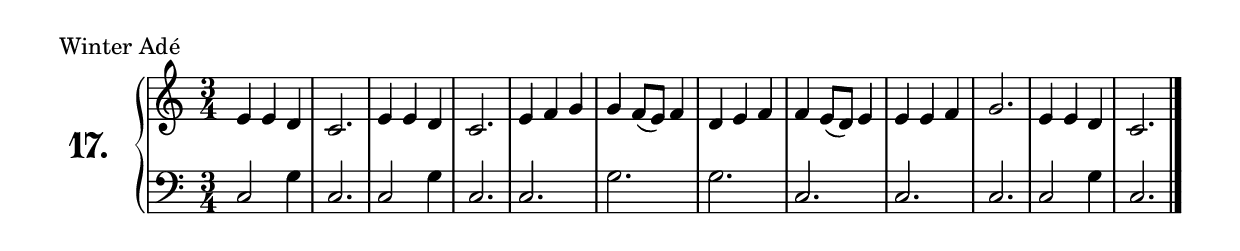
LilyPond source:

\version "2.18.2"

\score {
  \new PianoStaff  <<
    \set PianoStaff.instrumentName = \markup {
      \huge \bold \number "17." }

    \new Staff = "upper" \with {
      midiInstrument = #"acoustic grand" }

    \relative c' {
      \clef treble
      \key c \major
      \time 3/4

      e4 e d      | %01
      c2.         | %02
      e4 e d      | %03
      c2.         | %04
      e4 f g      | %05
      g f8( e) f4 | %06
      d e f       | %07
      f e8( d) e4 | %08
      e e f       | %09
      g2.         | %10
      e4 e d      | %11
      c2.         | %12
      \bar "|."
    }
    \new Staff = "lower" \with {
      midiInstrument = #"acoustic grand" }

    \relative c {
      \clef bass
      \key c \major
      \time 3/4

      c2 g'4 | %01
      c,2.   | %02
      c2 g'4 | %03
      c,2.   | %04
      c      | %05
      g'     | %06
      g      | %07
      c,     | %08
      c      | %09
      c      | %10
      c2 g'4 | %11
      c,2.   | %12
      \bar "|."
    }
  >>
  \layout { }
  \midi { }
  \header {
    composer = "Deutsches Volkslied"
    piece = "Winter Adé"
    %opus = ""
  }
}

